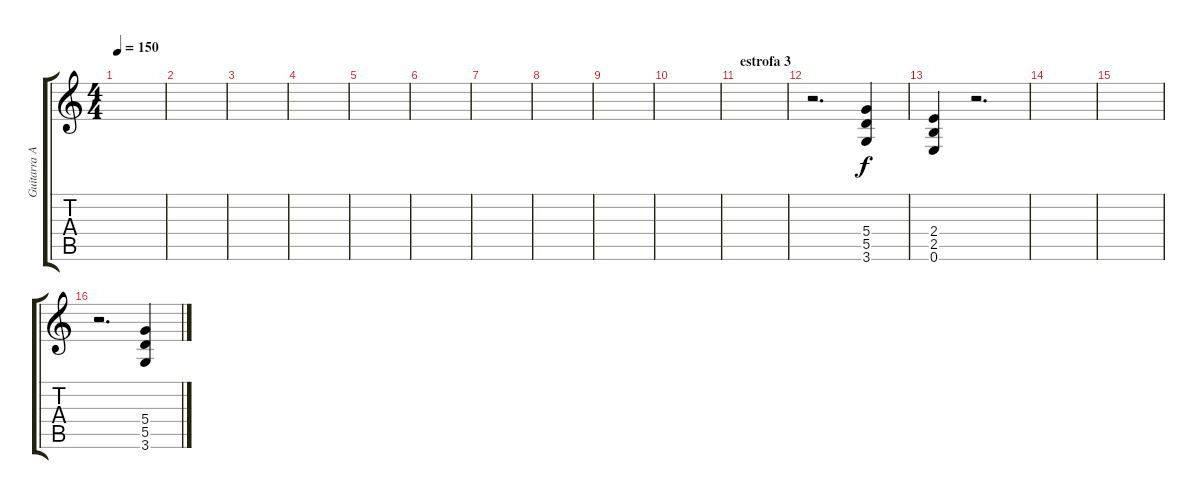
\track ("Guitarra Ayuda" "Guitarra A") {instrument distortionguitar}
\staff {score tabs}
\tuning (E4 B3 G3 D3 A2 E2) {hide}
\ts (4 4)
\tempo 150
\clef g2
\ks c
|
|
|
|
|
|
|
|
|
|
\section ("" "estrofa 3")
|
r.2{d} (5.4 5.5 3.6).4 |
(2.4 2.5 0.6).4 r.2{d} |
|
|
r.2{d} (5.4 5.5 3.6).4
